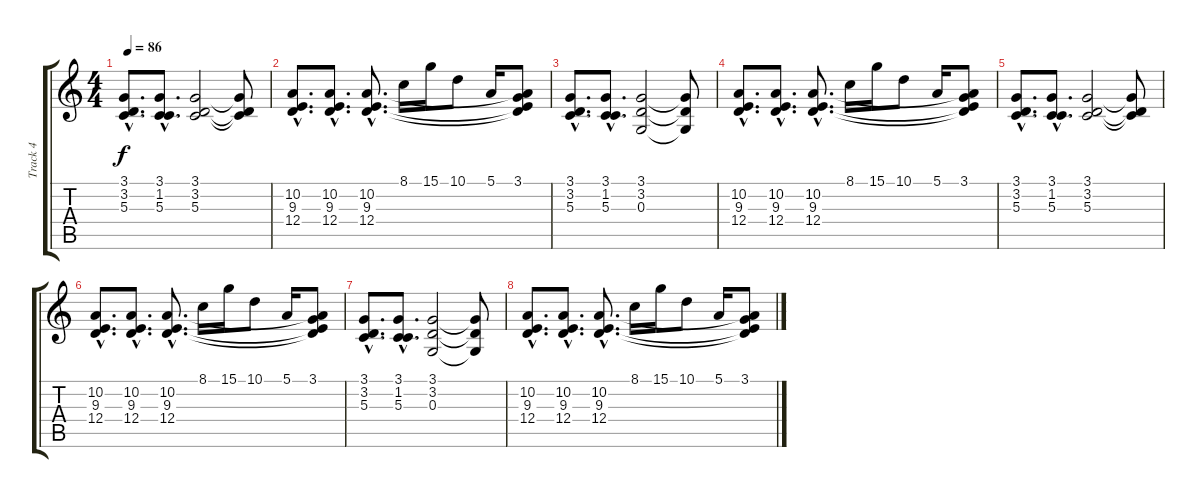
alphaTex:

\track ("Track 4" "Track 4") {instrument acousticgrandpiano}
\staff {score tabs}
\tuning (E4 B3 G3 D3 A2 E2) {hide}
\ts (4 4)
\tempo 86
\clef g2
\ks c
(3.1{hac} 3.2{hac} 5.3{hac}).8{d dy f} (3.1{hac} 1.2{hac} 5.3{hac}).8{d} (3.1 3.2 5.3).2 (3.1{t} 3.2{t} 5.3{t}).8 |
(10.2{hac} 9.3{hac} 12.4{hac}).8{d} (10.2{hac} 9.3{hac} 12.4{hac}).8{d} (10.2{hac} 9.3{hac} 12.4{hac}).8{d} 8.1.16 15.1.16 10.1.8 5.1.16 (3.1 10.2{t} 9.3{t} 12.4{t}).8 |
(3.1{hac} 3.2{hac} 5.3{hac}).8{d} (3.1{hac} 1.2{hac} 5.3{hac}).8{d} (3.1 3.2 0.3).2 (3.1{t} 3.2{t} 0.3{t}).8 |
(10.2{hac} 9.3{hac} 12.4{hac}).8{d} (10.2{hac} 9.3{hac} 12.4{hac}).8{d} (10.2{hac} 9.3{hac} 12.4{hac}).8{d} 8.1.16 15.1.16 10.1.8 5.1.16 (3.1 10.2{t} 9.3{t} 12.4{t}).8 |
(3.1{hac} 3.2{hac} 5.3{hac}).8{d} (3.1{hac} 1.2{hac} 5.3{hac}).8{d} (3.1 3.2 5.3).2 (3.1{t} 3.2{t} 5.3{t}).8 |
(10.2{hac} 9.3{hac} 12.4{hac}).8{d} (10.2{hac} 9.3{hac} 12.4{hac}).8{d} (10.2{hac} 9.3{hac} 12.4{hac}).8{d} 8.1.16 15.1.16 10.1.8 5.1.16 (3.1 10.2{t} 9.3{t} 12.4{t}).8 |
(3.1{hac} 3.2{hac} 5.3{hac}).8{d} (3.1{hac} 1.2{hac} 5.3{hac}).8{d} (3.1 3.2 0.3).2 (3.1{t} 3.2{t} 0.3{t}).8 |
(10.2{hac} 9.3{hac} 12.4{hac}).8{d} (10.2{hac} 9.3{hac} 12.4{hac}).8{d} (10.2{hac} 9.3{hac} 12.4{hac}).8{d} 8.1.16 15.1.16 10.1.8 5.1.16 (3.1 10.2{t} 9.3{t} 12.4{t}).8
